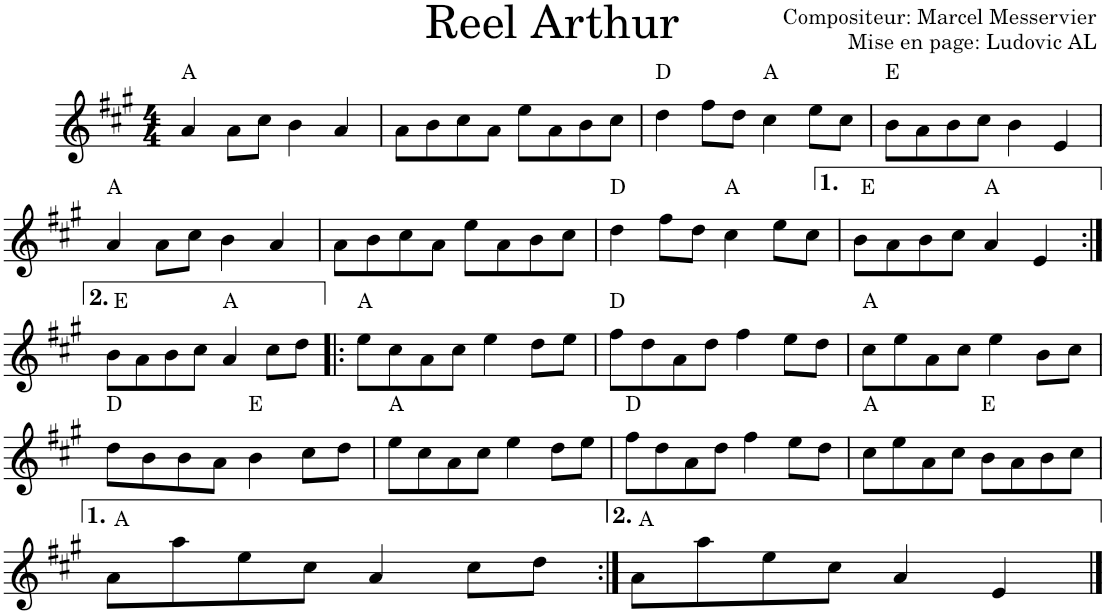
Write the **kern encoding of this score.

**kern	**harte
*part1	*part1
*staff1	*
*I"Voice	*
*I'V	*
*clefG2	*
*k[f#c#g#]	*
*M4/4	*
=1	=1
4a/	A:maj
8a\L	.
8cc#\J	.
4b\	.
4a/	.
=2	=2
8a\L	.
8b\	.
8cc#\	.
8a\J	.
8ee\L	.
8a\	.
8b\	.
8cc#\J	.
=3	=3
4dd\	D:maj
8ff#\L	.
8dd\J	.
4cc#\	A:maj
8ee\L	.
8cc#\J	.
=4	=4
8b\L	E:maj
8a\	.
8b\	.
8cc#\J	.
4b\	.
4e/	.
!!LO:LB:g=z
=5	=5
4a/	A:maj
8a\L	.
8cc#\J	.
4b\	.
4a/	.
=6	=6
8a\L	.
8b\	.
8cc#\	.
8a\J	.
8ee\L	.
8a\	.
8b\	.
8cc#\J	.
=7	=7
4dd\	D:maj
8ff#\L	.
8dd\J	.
4cc#\	A:maj
8ee\L	.
8cc#\J	.
=8	=8
8b\L	E:maj
8a\	.
8b\	.
8cc#\J	.
4a/	A:maj
4e/	.
!!LO:LB:g=z
=9:|!	=9:|!
8b\L	E:maj
8a\	.
8b\	.
8cc#\J	.
4a/	A:maj
8cc#\L	.
8dd\J	.
=10!|:	=10!|:
8ee\L	A:maj
8cc#\	.
8a\	.
8cc#\J	.
4ee\	.
8dd\L	.
8ee\J	.
=11	=11
8ff#\L	D:maj
8dd\	.
8a\	.
8dd\J	.
4ff#\	.
8ee\L	.
8dd\J	.
=12	=12
8cc#\L	A:maj
8ee\	.
8a\	.
8cc#\J	.
4ee\	.
8b\L	.
8cc#\J	.
!!LO:LB:g=z
=13	=13
8dd\L	D:maj
8b\	.
8b\	.
8a\J	.
4b\	E:maj
8cc#\L	.
8dd\J	.
=14	=14
8ee\L	A:maj
8cc#\	.
8a\	.
8cc#\J	.
4ee\	.
8dd\L	.
8ee\J	.
=15	=15
8ff#\L	D:maj
8dd\	.
8a\	.
8dd\J	.
4ff#\	.
8ee\L	.
8dd\J	.
=16	=16
8cc#\L	A:maj
8ee\	.
8a\	.
8cc#\J	.
8b\L	E:maj
8a\	.
8b\	.
8cc#\J	.
!!LO:LB:g=z
=17	=17
8a\L	A:maj
8aa\	.
8ee\	.
8cc#\J	.
4a/	.
8cc#\L	.
8dd\J	.
=18:|!	=18:|!
8a\L	A:maj
8aa\	.
8ee\	.
8cc#\J	.
4a/	.
4e/	.
==	==
*-	*-
